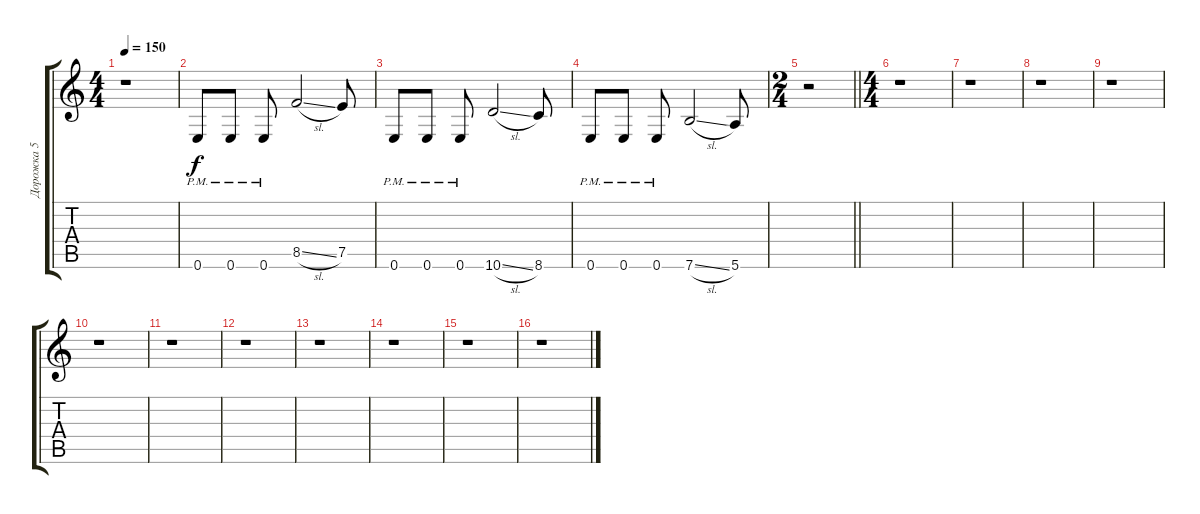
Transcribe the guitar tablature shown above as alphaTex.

\track ("Дорожка 5" "Дорожка 5") {instrument overdrivenguitar}
\staff {score tabs}
\tuning (E4 B3 G3 D3 A2 E2) {hide}
\ts (4 4)
\tempo 150
\clef g2
\ks c
r.1{dy f} |
0.6{pm}.8 0.6{pm}.8 0.6{pm}.8 8.5{sl}.2 7.5.8 |
0.6{pm}.8 0.6{pm}.8 0.6{pm}.8 10.6{sl}.2 8.6.8 |
0.6{pm}.8 0.6{pm}.8 0.6{pm}.8 7.6{sl}.2 5.6.8 |
\ts (2 4)
\barLineRight lightlight
r.2 |
\ts (4 4)
r.1 |
r.1 |
r.1 |
r.1 |
r.1 |
r.1 |
r.1 |
r.1 |
r.1 |
r.1 |
r.1
